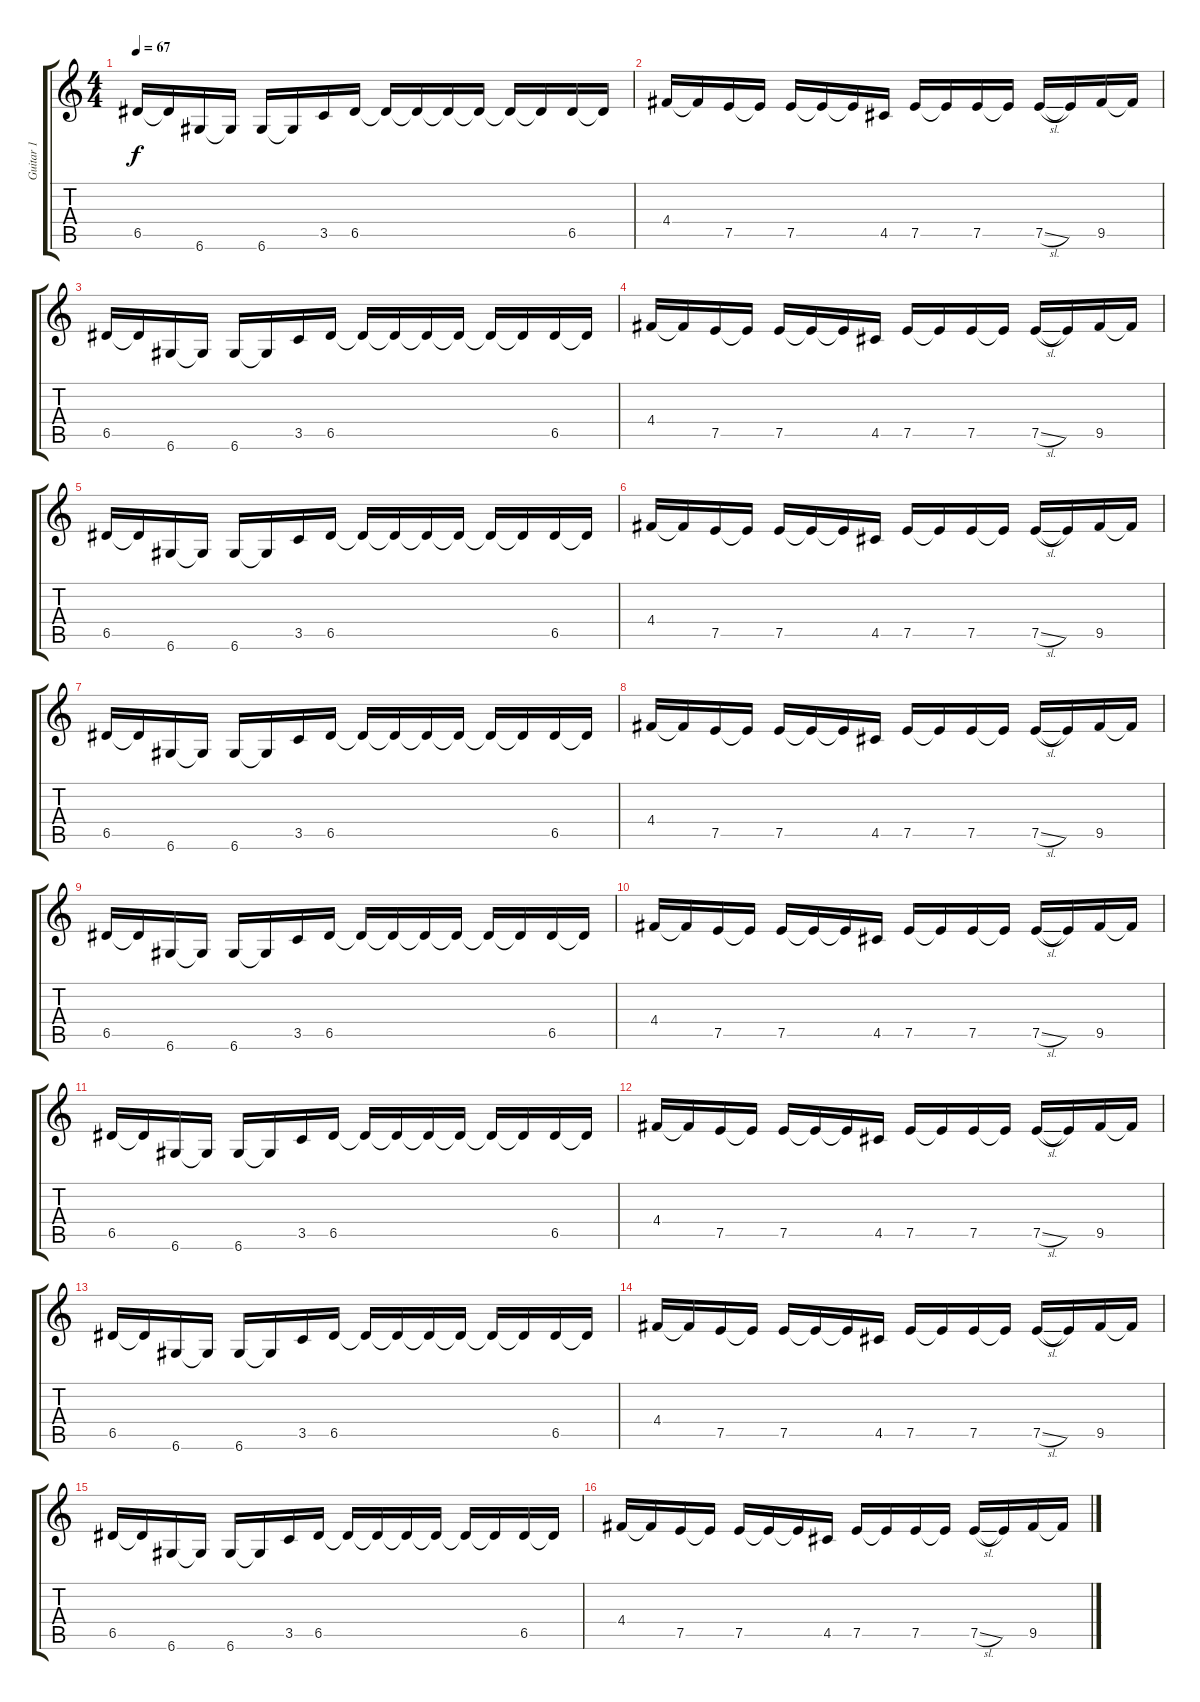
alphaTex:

\track ("Guitar 1" "Guitar 1") {instrument electricguitarjazz}
\staff {score tabs}
\tuning (E4 B3 G3 D3 A2 D2) {hide}
\ts (4 4)
\tempo 67
\clef g2
\ks c
6.5.16{dy f} 6.5{t}.16 6.6.16 6.6{t}.16 6.6.16 6.6{t}.16 3.5.16 6.5.16 6.5{t}.16 6.5{t}.16 6.5{t}.16 6.5{t}.16 6.5{t}.16 6.5{t}.16 6.5.16 6.5{t}.16 |
4.4.16 4.4{t}.16 7.5.16 7.5{t}.16 7.5.16 7.5{t}.16 7.5{t}.16 4.5.16 7.5.16 7.5{t}.16 7.5.16 7.5{t}.16 7.5{sl}.16 7.5{t}.16 9.5.16 9.5{t}.16 |
6.5.16 6.5{t}.16 6.6.16 6.6{t}.16 6.6.16 6.6{t}.16 3.5.16 6.5.16 6.5{t}.16 6.5{t}.16 6.5{t}.16 6.5{t}.16 6.5{t}.16 6.5{t}.16 6.5.16 6.5{t}.16 |
4.4.16 4.4{t}.16 7.5.16 7.5{t}.16 7.5.16 7.5{t}.16 7.5{t}.16 4.5.16 7.5.16 7.5{t}.16 7.5.16 7.5{t}.16 7.5{sl}.16 7.5{t}.16 9.5.16 9.5{t}.16 |
6.5.16 6.5{t}.16 6.6.16 6.6{t}.16 6.6.16 6.6{t}.16 3.5.16 6.5.16 6.5{t}.16 6.5{t}.16 6.5{t}.16 6.5{t}.16 6.5{t}.16 6.5{t}.16 6.5.16 6.5{t}.16 |
4.4.16 4.4{t}.16 7.5.16 7.5{t}.16 7.5.16 7.5{t}.16 7.5{t}.16 4.5.16 7.5.16 7.5{t}.16 7.5.16 7.5{t}.16 7.5{sl}.16 7.5{t}.16 9.5.16 9.5{t}.16 |
6.5.16 6.5{t}.16 6.6.16 6.6{t}.16 6.6.16 6.6{t}.16 3.5.16 6.5.16 6.5{t}.16 6.5{t}.16 6.5{t}.16 6.5{t}.16 6.5{t}.16 6.5{t}.16 6.5.16 6.5{t}.16 |
4.4.16 4.4{t}.16 7.5.16 7.5{t}.16 7.5.16 7.5{t}.16 7.5{t}.16 4.5.16 7.5.16 7.5{t}.16 7.5.16 7.5{t}.16 7.5{sl}.16 7.5{t}.16 9.5.16 9.5{t}.16 |
6.5.16 6.5{t}.16 6.6.16 6.6{t}.16 6.6.16 6.6{t}.16 3.5.16 6.5.16 6.5{t}.16 6.5{t}.16 6.5{t}.16 6.5{t}.16 6.5{t}.16 6.5{t}.16 6.5.16 6.5{t}.16 |
4.4.16 4.4{t}.16 7.5.16 7.5{t}.16 7.5.16 7.5{t}.16 7.5{t}.16 4.5.16 7.5.16 7.5{t}.16 7.5.16 7.5{t}.16 7.5{sl}.16 7.5{t}.16 9.5.16 9.5{t}.16 |
6.5.16 6.5{t}.16 6.6.16 6.6{t}.16 6.6.16 6.6{t}.16 3.5.16 6.5.16 6.5{t}.16 6.5{t}.16 6.5{t}.16 6.5{t}.16 6.5{t}.16 6.5{t}.16 6.5.16 6.5{t}.16 |
4.4.16 4.4{t}.16 7.5.16 7.5{t}.16 7.5.16 7.5{t}.16 7.5{t}.16 4.5.16 7.5.16 7.5{t}.16 7.5.16 7.5{t}.16 7.5{sl}.16 7.5{t}.16 9.5.16 9.5{t}.16 |
6.5.16 6.5{t}.16 6.6.16 6.6{t}.16 6.6.16 6.6{t}.16 3.5.16 6.5.16 6.5{t}.16 6.5{t}.16 6.5{t}.16 6.5{t}.16 6.5{t}.16 6.5{t}.16 6.5.16 6.5{t}.16 |
4.4.16 4.4{t}.16 7.5.16 7.5{t}.16 7.5.16 7.5{t}.16 7.5{t}.16 4.5.16 7.5.16 7.5{t}.16 7.5.16 7.5{t}.16 7.5{sl}.16 7.5{t}.16 9.5.16 9.5{t}.16 |
6.5.16 6.5{t}.16 6.6.16 6.6{t}.16 6.6.16 6.6{t}.16 3.5.16 6.5.16 6.5{t}.16 6.5{t}.16 6.5{t}.16 6.5{t}.16 6.5{t}.16 6.5{t}.16 6.5.16 6.5{t}.16 |
4.4.16 4.4{t}.16 7.5.16 7.5{t}.16 7.5.16 7.5{t}.16 7.5{t}.16 4.5.16 7.5.16 7.5{t}.16 7.5.16 7.5{t}.16 7.5{sl}.16 7.5{t}.16 9.5.16 9.5{t}.16
